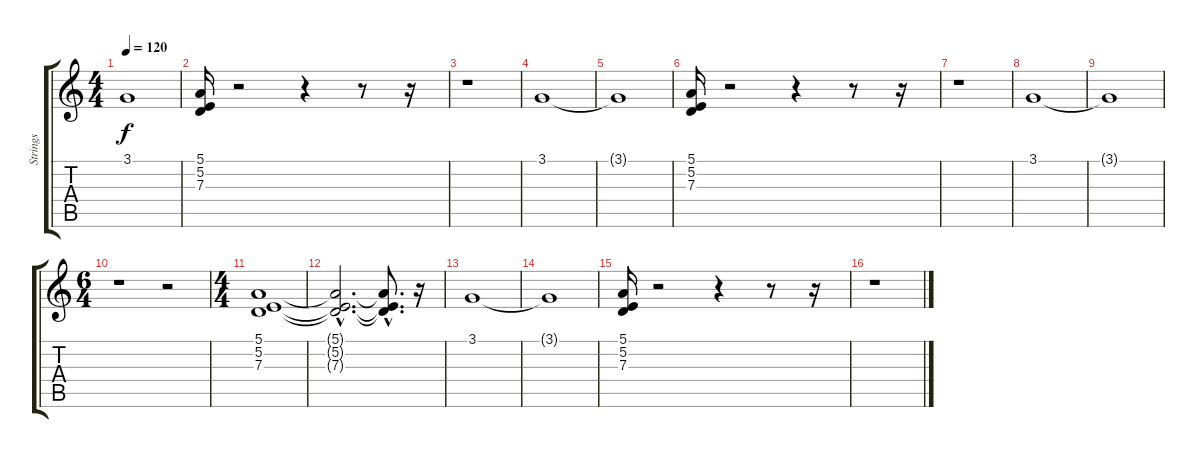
\track ("Strings" "Strings") {instrument pad1newage}
\staff {score tabs}
\tuning (E4 B3 G3 D3 A2 E2) {hide}
\ts (4 4)
\tempo 120
\clef g2
\ks c
3.1{t}.1{dy f} |
(5.1 5.2 7.3).16 r.2 r.4 r.8 r.16 |
r.1 |
3.1.1 |
3.1{t}.1 |
(5.1 5.2 7.3).16 r.2 r.4 r.8 r.16 |
r.1 |
3.1.1 |
3.1{t}.1 |
\ts (6 4)
r.1 r.2 |
\ts (4 4)
(5.1 5.2 7.3).1 |
(5.1{hac t} 5.2{hac t} 7.3{hac t}).2{d} (5.1{hac t} 5.2{hac t} 7.3{hac t}).8{d} r.16 |
3.1.1 |
3.1{t}.1 |
(5.1 5.2 7.3).16 r.2 r.4 r.8 r.16 |
r.1
